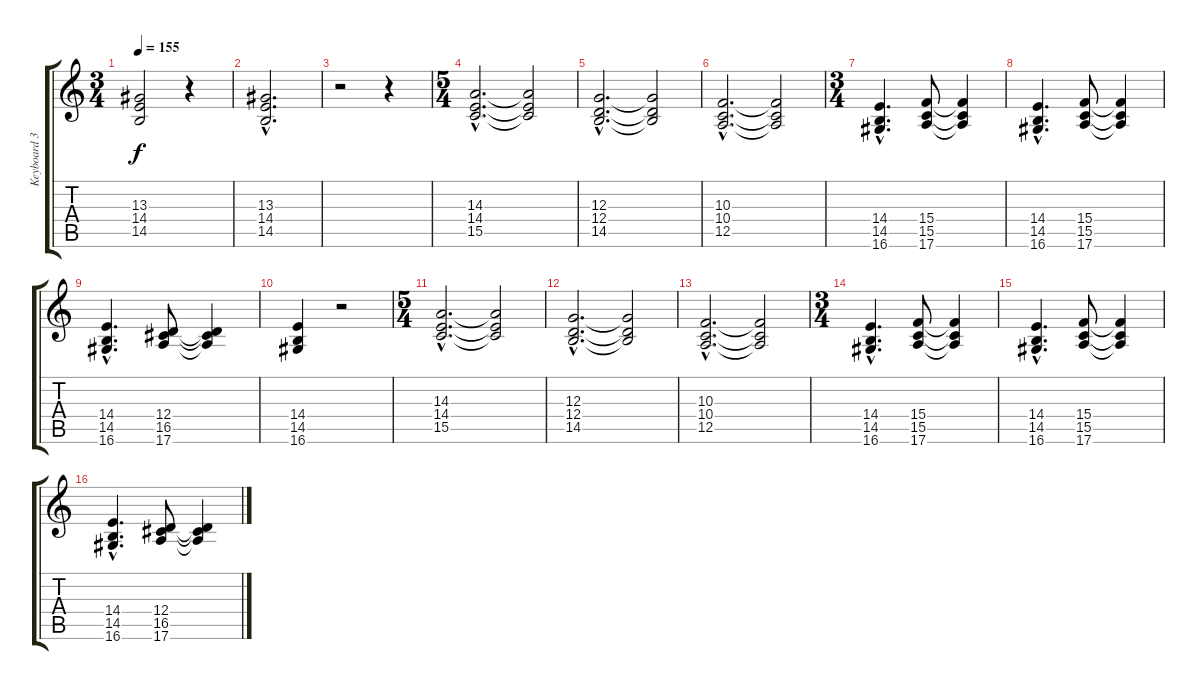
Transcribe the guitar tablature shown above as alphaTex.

\track ("Keyboard 3" "Keyboard 3") {instrument stringensemble1}
\staff {score tabs}
\tuning (E4 B3 G3 D3 A2 E2) {hide}
\ts (3 4)
\tempo 155
\clef g2
\ks c
(13.3 14.4 14.5).2{dy f} r.4 |
(13.3{hac} 14.4{hac} 14.5{hac}).2{d} |
r.2 r.4 |
\ts (5 4)
(14.3{hac} 14.4{hac} 15.5{hac}).2{d} (14.3{t} 14.4{t} 15.5{t}).2 |
(12.3{hac} 12.4{hac} 14.5{hac}).2{d} (12.3{t} 12.4{t} 14.5{t}).2 |
(10.3{hac} 10.4{hac} 12.5{hac}).2{d} (10.3{t} 10.4{t} 12.5{t}).2 |
\ts (3 4)
(14.4{hac} 14.5{hac} 16.6{hac}).4{d} (15.4 15.5 17.6).8 (15.4{t} 15.5{t} 17.6{t}).4 |
(14.4{hac} 14.5{hac} 16.6{hac}).4{d} (15.4 15.5 17.6).8 (15.4{t} 15.5{t} 17.6{t}).4 |
(14.4{hac} 14.5{hac} 16.6{hac}).4{d} (12.4 16.5 17.6).8 (12.4{t} 16.5{t} 17.6{t}).4 |
(14.4 14.5 16.6).4 r.2 |
\ts (5 4)
(14.3{hac} 14.4{hac} 15.5{hac}).2{d} (14.3{t} 14.4{t} 15.5{t}).2 |
(12.3{hac} 12.4{hac} 14.5{hac}).2{d} (12.3{t} 12.4{t} 14.5{t}).2 |
(10.3{hac} 10.4{hac} 12.5{hac}).2{d} (10.3{t} 10.4{t} 12.5{t}).2 |
\ts (3 4)
(14.4{hac} 14.5{hac} 16.6{hac}).4{d} (15.4 15.5 17.6).8 (15.4{t} 15.5{t} 17.6{t}).4 |
(14.4{hac} 14.5{hac} 16.6{hac}).4{d} (15.4 15.5 17.6).8 (15.4{t} 15.5{t} 17.6{t}).4 |
(14.4{hac} 14.5{hac} 16.6{hac}).4{d} (12.4 16.5 17.6).8 (12.4{t} 16.5{t} 17.6{t}).4
